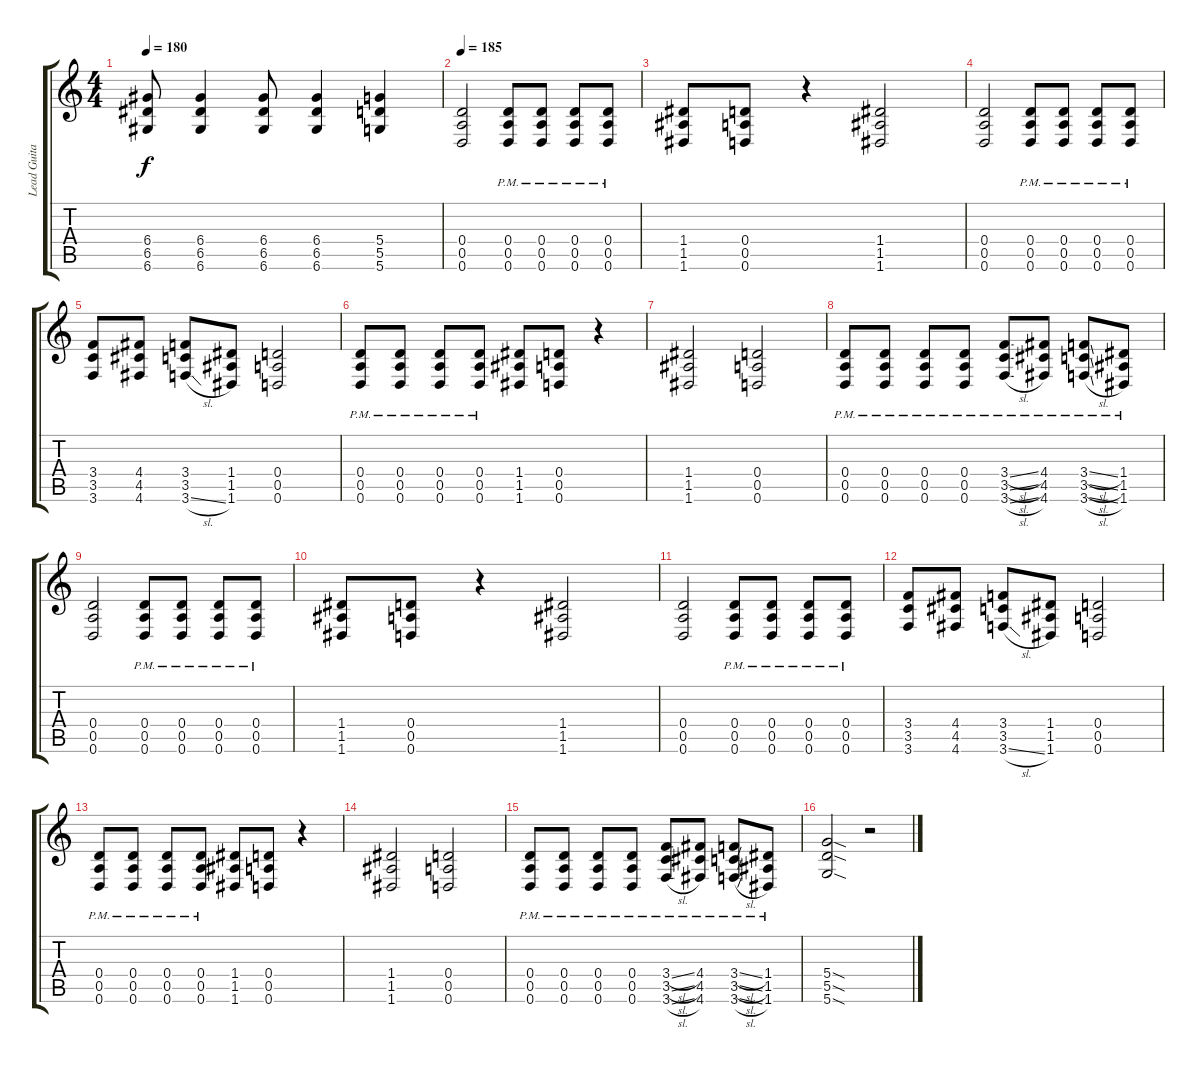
\track ("Lead Guitar" "Lead Guita") {instrument acousticguitarsteel}
\staff {score tabs}
\tuning (E4 B3 G3 D3 A2 D2) {hide}
\ts (4 4)
\tempo 180
\clef g2
\ks c
(6.4{t} 6.5{t} 6.6{t}).8{dy f} (6.4 6.5 6.6).4 (6.4 6.5 6.6).8 (6.4 6.5 6.6).4 (5.4 5.5 5.6).4 |
\tempo 185
(0.4 0.5 0.6).2 (0.4{pm} 0.5{pm} 0.6{pm}).8 (0.4{pm} 0.5{pm} 0.6{pm}).8 (0.4{pm} 0.5{pm} 0.6{pm}).8 (0.4{pm} 0.5{pm} 0.6{pm}).8 |
(1.4 1.5 1.6).8 (0.4 0.5 0.6).8 r.4 (1.4 1.5 1.6).2 |
(0.4 0.5 0.6).2 (0.4{pm} 0.5{pm} 0.6{pm}).8 (0.4{pm} 0.5{pm} 0.6{pm}).8 (0.4{pm} 0.5{pm} 0.6{pm}).8 (0.4{pm} 0.5{pm} 0.6{pm}).8 |
(3.4 3.5 3.6).8 (4.4 4.5 4.6).8 (3.4 3.5 3.6{sl}).8 (1.4 1.5 1.6).8 (0.4 0.5 0.6).2 |
(0.4{pm} 0.5{pm} 0.6{pm}).8 (0.4{pm} 0.5{pm} 0.6{pm}).8 (0.4{pm} 0.5{pm} 0.6{pm}).8 (0.4{pm} 0.5{pm} 0.6{pm}).8 (1.4 1.5 1.6).8 (0.4 0.5 0.6).8 r.4 |
(1.4 1.5 1.6).2 (0.4 0.5 0.6).2 |
(0.4{pm} 0.5{pm} 0.6{pm}).8 (0.4{pm} 0.5{pm} 0.6{pm}).8 (0.4{pm} 0.5{pm} 0.6{pm}).8 (0.4{pm} 0.5{pm} 0.6{pm}).8 (3.4{sl pm} 3.5{sl pm} 3.6{sl pm}).8 (4.4{pm} 4.5{pm} 4.6{pm}).8 (3.4{sl pm} 3.5{sl pm} 3.6{sl pm}).8 (1.4{pm} 1.5{pm} 1.6{pm}).8 |
(0.4 0.5 0.6).2 (0.4{pm} 0.5{pm} 0.6{pm}).8 (0.4{pm} 0.5{pm} 0.6{pm}).8 (0.4{pm} 0.5{pm} 0.6{pm}).8 (0.4{pm} 0.5{pm} 0.6{pm}).8 |
(1.4 1.5 1.6).8 (0.4 0.5 0.6).8 r.4 (1.4 1.5 1.6).2 |
(0.4 0.5 0.6).2 (0.4{pm} 0.5{pm} 0.6{pm}).8 (0.4{pm} 0.5{pm} 0.6{pm}).8 (0.4{pm} 0.5{pm} 0.6{pm}).8 (0.4{pm} 0.5{pm} 0.6{pm}).8 |
(3.4 3.5 3.6).8 (4.4 4.5 4.6).8 (3.4 3.5 3.6{sl}).8 (1.4 1.5 1.6).8 (0.4 0.5 0.6).2 |
(0.4{pm} 0.5{pm} 0.6{pm}).8 (0.4{pm} 0.5{pm} 0.6{pm}).8 (0.4{pm} 0.5{pm} 0.6{pm}).8 (0.4{pm} 0.5{pm} 0.6{pm}).8 (1.4 1.5 1.6).8 (0.4 0.5 0.6).8 r.4 |
(1.4 1.5 1.6).2 (0.4 0.5 0.6).2 |
(0.4{pm} 0.5{pm} 0.6{pm}).8 (0.4{pm} 0.5{pm} 0.6{pm}).8 (0.4{pm} 0.5{pm} 0.6{pm}).8 (0.4{pm} 0.5{pm} 0.6{pm}).8 (3.4{sl pm} 3.5{sl pm} 3.6{sl pm}).8 (4.4{pm} 4.5{pm} 4.6{pm}).8 (3.4{sl pm} 3.5{sl pm} 3.6{sl pm}).8 (1.4{pm} 1.5{pm} 1.6{pm}).8 |
(5.4{sod} 5.5{sod} 5.6{sod}).2 r.2
